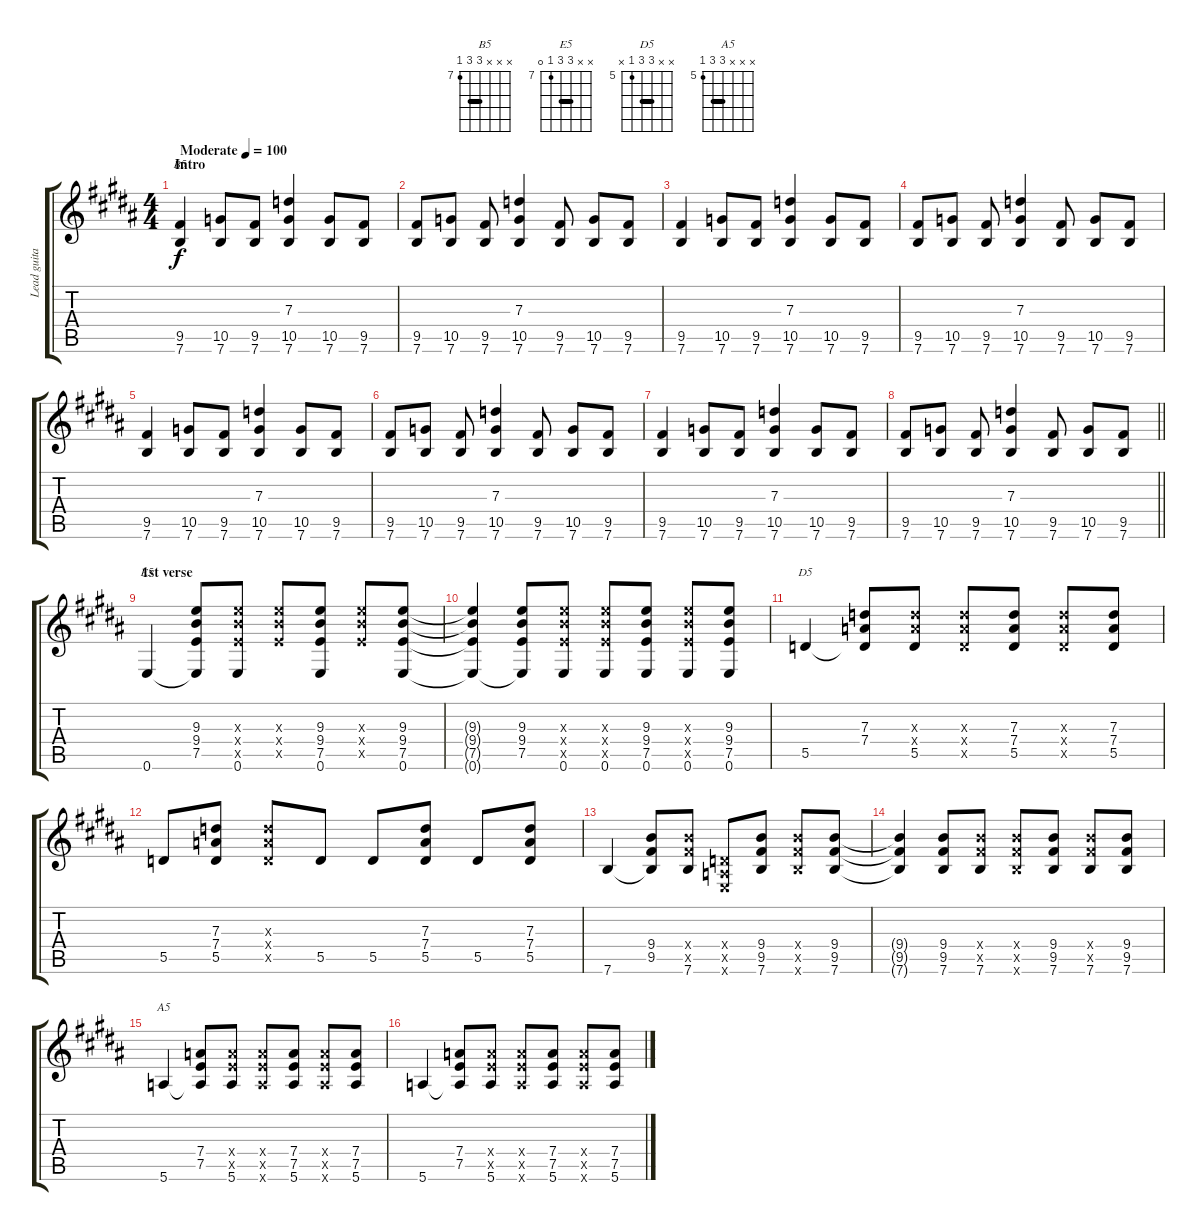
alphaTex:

\track ("Lead guitar (Jacob Binzer)" "Lead guita") {instrument overdrivenguitar}
\staff {score tabs}
\tuning (E4 B3 G3 D3 A2 E2) {hide}
\chord ("B5" x x x 9 9 7) {firstfret 7 barre 9}
\chord ("E5" x x 9 9 7 0) {firstfret 7 barre 9}
\chord ("D5" x x 7 7 5 x) {firstfret 5 barre 7}
\chord ("A5" x x x 7 7 5) {firstfret 5 barre 7}
\ts (4 4)
\section ("" "Intro")
\tempo (100 "Moderate")
\clef g2
\ks b
(9.5 7.6).4{ch "B5" dy f instrument overdrivenguitar} (10.5 7.6).8 (9.5 7.6).8 (7.3 10.5 7.6).4 (10.5 7.6).8 (9.5 7.6).8 |
(9.5 7.6).8 (10.5 7.6).8 (9.5 7.6).8 (7.3 10.5 7.6).4 (9.5 7.6).8 (10.5 7.6).8 (9.5 7.6).8 |
(9.5 7.6).4 (10.5 7.6).8 (9.5 7.6).8 (7.3 10.5 7.6).4 (10.5 7.6).8 (9.5 7.6).8 |
(9.5 7.6).8 (10.5 7.6).8 (9.5 7.6).8 (7.3 10.5 7.6).4 (9.5 7.6).8 (10.5 7.6).8 (9.5 7.6).8 |
(9.5 7.6).4 (10.5 7.6).8 (9.5 7.6).8 (7.3 10.5 7.6).4 (10.5 7.6).8 (9.5 7.6).8 |
(9.5 7.6).8 (10.5 7.6).8 (9.5 7.6).8 (7.3 10.5 7.6).4 (9.5 7.6).8 (10.5 7.6).8 (9.5 7.6).8 |
(9.5 7.6).4 (10.5 7.6).8 (9.5 7.6).8 (7.3 10.5 7.6).4 (10.5 7.6).8 (9.5 7.6).8 |
\barLineRight lightlight
(9.5 7.6).8 (10.5 7.6).8 (9.5 7.6).8 (7.3 10.5 7.6).4 (9.5 7.6).8 (10.5 7.6).8 (9.5 7.6).8 |
\section ("" "1st verse")
0.6.4{ch "E5"} (9.3 9.4 7.5 0.6{t}).8 (9.3{x} 9.4{x} 7.5{x} 0.6).8 (9.3{x} 9.4{x} 7.5{x}).8 (9.3 9.4 7.5 0.6).8 (9.3{x} 9.4{x} 7.5{x}).8 (9.3 9.4 7.5 0.6).8 |
(9.3{t} 9.4{t} 7.5{t} 0.6{t}).4 (9.3 9.4 7.5 0.6{t}).8 (9.3{x} 9.4{x} 7.5{x} 0.6).8 (9.3{x} 9.4{x} 7.5{x} 0.6).8 (9.3 9.4 7.5 0.6).8 (9.3{x} 9.4{x} 7.5{x} 0.6).8 (9.3 9.4 7.5 0.6).8 |
5.5.4{ch "D5"} (7.3 7.4 5.5{t}).8 (7.3{x} 7.4{x} 5.5).8 (7.3{x} 7.4{x} 5.5{x}).8 (7.3 7.4 5.5).8 (7.3{x} 7.4{x} 5.5{x}).8 (7.3 7.4 5.5).8 |
5.5.8 (7.3 7.4 5.5).8 (7.3{x} 7.4{x} 5.5{x}).8 5.5.8 5.5.8 (7.3 7.4 5.5).8 5.5.8 (7.3 7.4 5.5).8 |
7.6.4 (9.4 9.5 7.6{t}).8 (9.4{x} 9.5{x} 7.6).8 (0.4{x} 0.5{x} 0.6{x}).8 (9.4 9.5 7.6).8 (9.4{x} 9.5{x} 7.6{x}).8 (9.4 9.5 7.6).8 |
(9.4{t} 9.5{t} 7.6{t}).4 (9.4 9.5 7.6).8 (9.4{x} 9.5{x} 7.6).8 (9.4{x} 9.5{x} 7.6{x}).8 (9.4 9.5 7.6).8 (9.4{x} 9.5{x} 7.6).8 (9.4 9.5 7.6).8 |
5.6.4{ch "A5"} (7.4 7.5 5.6{t}).8 (7.4{x} 7.5{x} 5.6).8 (7.4{x} 7.5{x} 5.6{x}).8 (7.4 7.5 5.6).8 (7.4{x} 7.5{x} 5.6{x}).8 (7.4 7.5 5.6).8 |
5.6.4 (7.4 7.5 5.6{t}).8 (7.4{x} 7.5{x} 5.6).8 (7.4{x} 7.5{x} 5.6{x}).8 (7.4 7.5 5.6).8 (7.4{x} 7.5{x} 5.6{x}).8 (7.4 7.5 5.6).8
